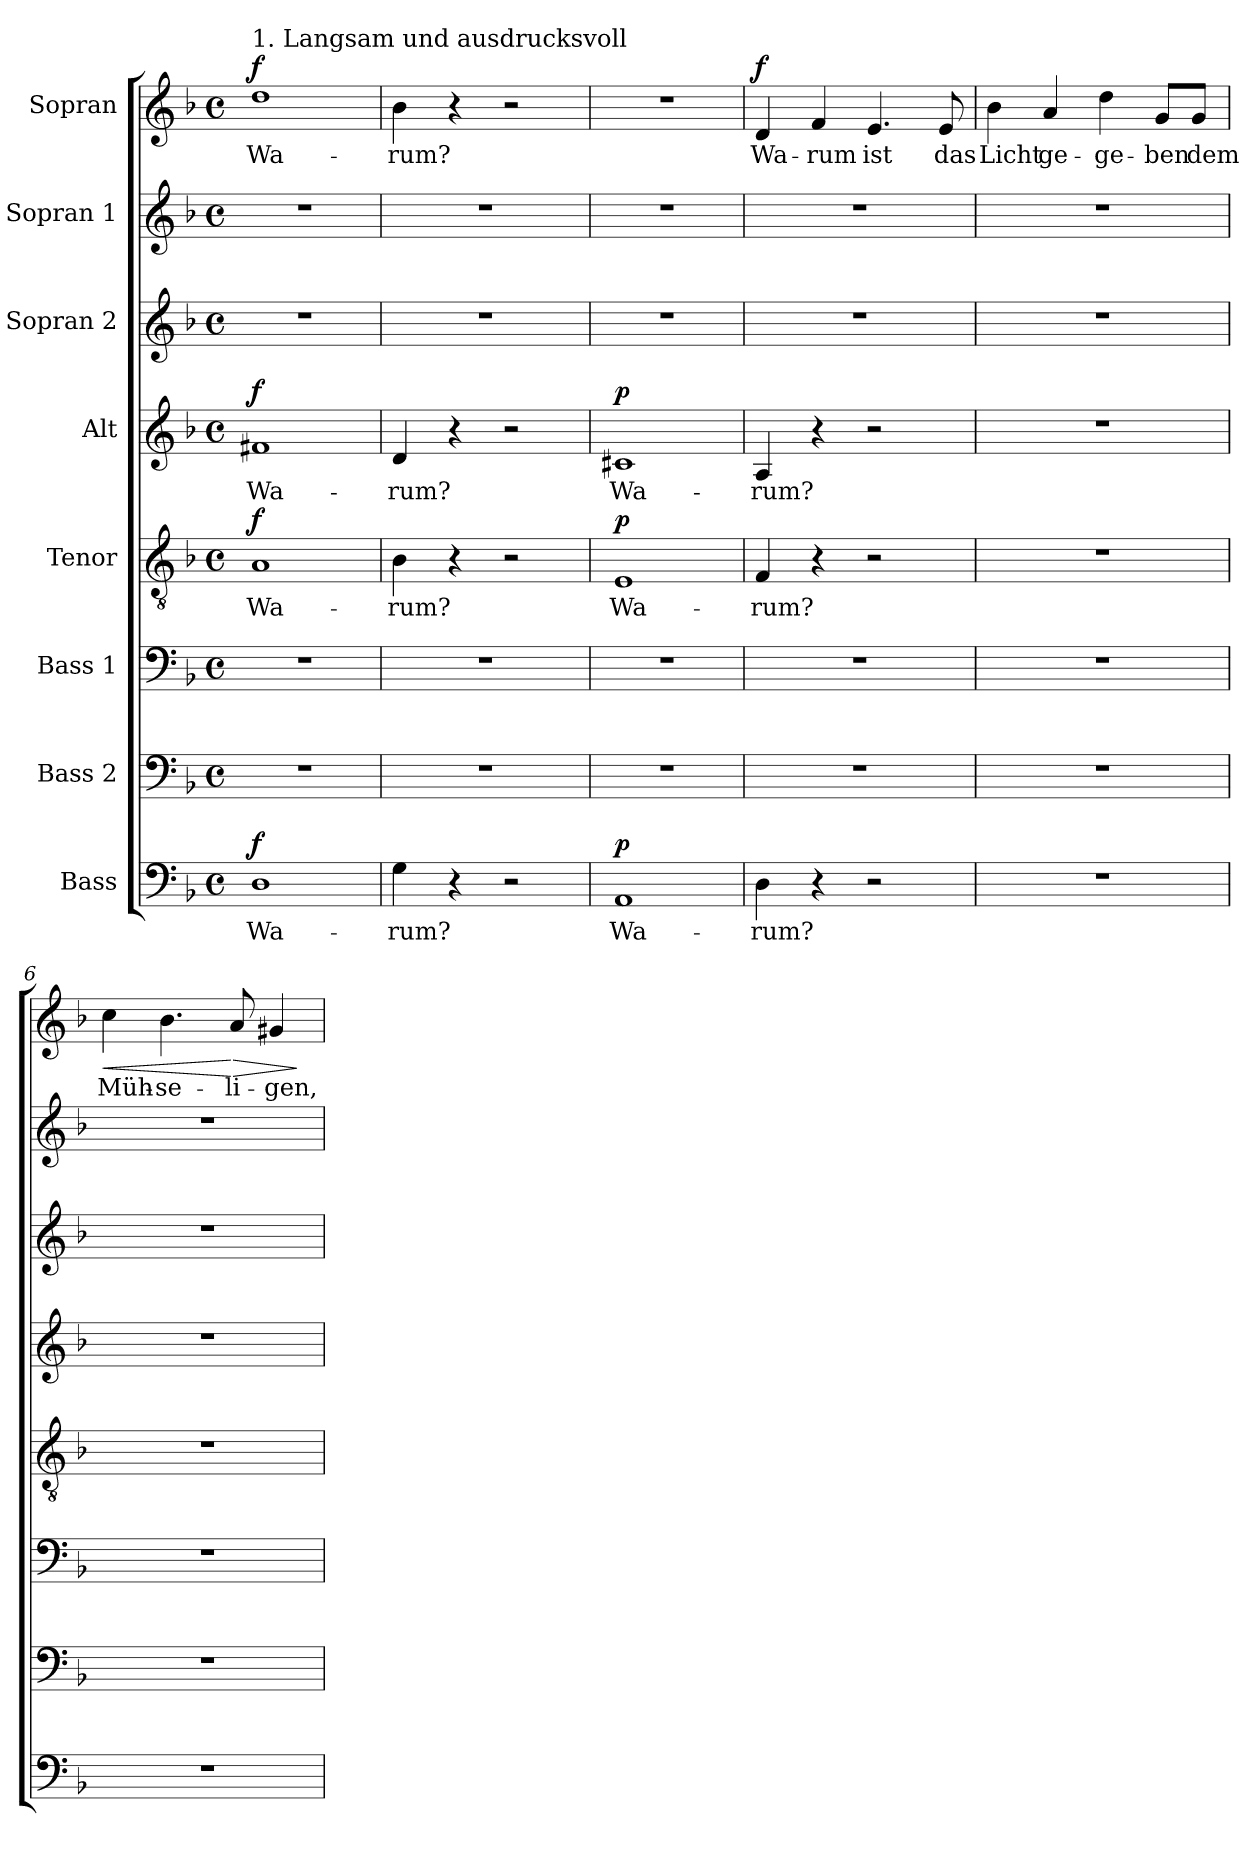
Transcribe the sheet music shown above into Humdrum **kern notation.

**kern	**text	**dynam	**kern	**kern	**kern	**text	**dynam	**kern	**text	**dynam	**kern	**kern	**kern	**text	**dynam
*part8	*part8	*part8	*part7	*part6	*part5	*part5	*part5	*part4	*part4	*part4	*part3	*part2	*part1	*part1	*part1
*staff8	*staff8	*staff8	*staff7	*staff6	*staff5	*staff5	*staff5	*staff4	*staff4	*staff4	*staff3	*staff2	*staff1	*staff1	*staff1
*I"Bass	*	*	*I"Bass 2	*I"Bass 1	*I"Tenor	*	*	*I"Alt	*	*	*I"Sopran 2	*I"Sopran 1	*I"Sopran	*	*
*clefF4	*	*	*clefF4	*clefF4	*clefGv2	*	*	*clefG2	*	*	*clefG2	*clefG2	*clefG2	*	*
*k[b-]	*	*	*k[b-]	*k[b-]	*k[b-]	*	*	*k[b-]	*	*	*k[b-]	*k[b-]	*k[b-]	*	*
*M4/4	*	*	*M4/4	*M4/4	*M4/4	*	*	*M4/4	*	*	*M4/4	*M4/4	*M4/4	*	*
*met(c)	*	*	*met(c)	*met(c)	*met(c)	*	*	*met(c)	*	*	*met(c)	*met(c)	*met(c)	*	*
=1	=1	=1	=1	=1	=1	=1	=1	=1	=1	=1	=1	=1	=1	=1	=1
!	!	!	!	!	!	!	!	!	!	!	!	!	!LO:TX:a:t=1.  Langsam und ausdrucksvoll	!	!
!	!	!LO:DY:a	!	!	!	!	!LO:DY:a	!	!	!LO:DY:a	!	!	!	!	!LO:DY:a
1D	Wa-	f	1r	1r	1A	Wa-	f	1f#X	Wa-	f	1r	1r	1dd	Wa-	f
=2	=2	=2	=2	=2	=2	=2	=2	=2	=2	=2	=2	=2	=2	=2	=2
4G\	rum?	.	1r	1r	4B-\	rum?	.	4d/	rum?	.	1r	1r	4b-\	rum?	.
4r	.	.	.	.	4r	.	.	4r	.	.	.	.	4r	.	.
2r	.	.	.	.	2r	.	.	2r	.	.	.	.	2r	.	.
=3	=3	=3	=3	=3	=3	=3	=3	=3	=3	=3	=3	=3	=3	=3	=3
!	!	!LO:DY:a	!	!	!	!	!LO:DY:a	!	!	!LO:DY:a	!	!	!	!	!
1AA	Wa-	p	1r	1r	1E	Wa-	p	1c#X	Wa-	p	1r	1r	1r	.	.
=4	=4	=4	=4	=4	=4	=4	=4	=4	=4	=4	=4	=4	=4	=4	=4
!	!	!	!	!	!	!	!	!	!	!	!	!	!	!	!LO:DY:a
4D\	rum?	.	1r	1r	4F/	rum?	.	4A/	rum?	.	1r	1r	4d/	Wa-	f
4r	.	.	.	.	4r	.	.	4r	.	.	.	.	4f/	rum	.
2r	.	.	.	.	2r	.	.	2r	.	.	.	.	4.e/	ist	.
.	.	.	.	.	.	.	.	.	.	.	.	.	8e/	das	.
=5	=5	=5	=5	=5	=5	=5	=5	=5	=5	=5	=5	=5	=5	=5	=5
1r	.	.	1r	1r	1r	.	.	1r	.	.	1r	1r	4b-\	Licht	.
.	.	.	.	.	.	.	.	.	.	.	.	.	4a/	ge-	.
.	.	.	.	.	.	.	.	.	.	.	.	.	4dd\	ge-	.
.	.	.	.	.	.	.	.	.	.	.	.	.	8g/L	ben	.
.	.	.	.	.	.	.	.	.	.	.	.	.	8g/J	dem	.
=6	=6	=6	=6	=6	=6	=6	=6	=6	=6	=6	=6	=6	=6	=6	=6
!	!	!	!	!	!	!	!	!	!	!	!	!	!	!	!LO:HP:b
1r	.	.	1r	1r	1r	.	.	1r	.	.	1r	1r	4cc\	Müh-	<
.	.	.	.	.	.	.	.	.	.	.	.	.	4.b-\	se-	.
!	!	!	!	!	!	!	!	!	!	!	!	!	!	!	!LO:HP:n=1:b
.	.	.	.	.	.	.	.	.	.	.	.	.	8a/	li-	[ >
.	.	.	.	.	.	.	.	.	.	.	.	.	4g#X/	gen,	.
.	.	.	.	.	.	.	.	.	.	.	.	.	.	.	]
=	=	=	=	=	=	=	=	=	=	=	=	=	=	=	=
*-	*-	*-	*-	*-	*-	*-	*-	*-	*-	*-	*-	*-	*-	*-	*-
